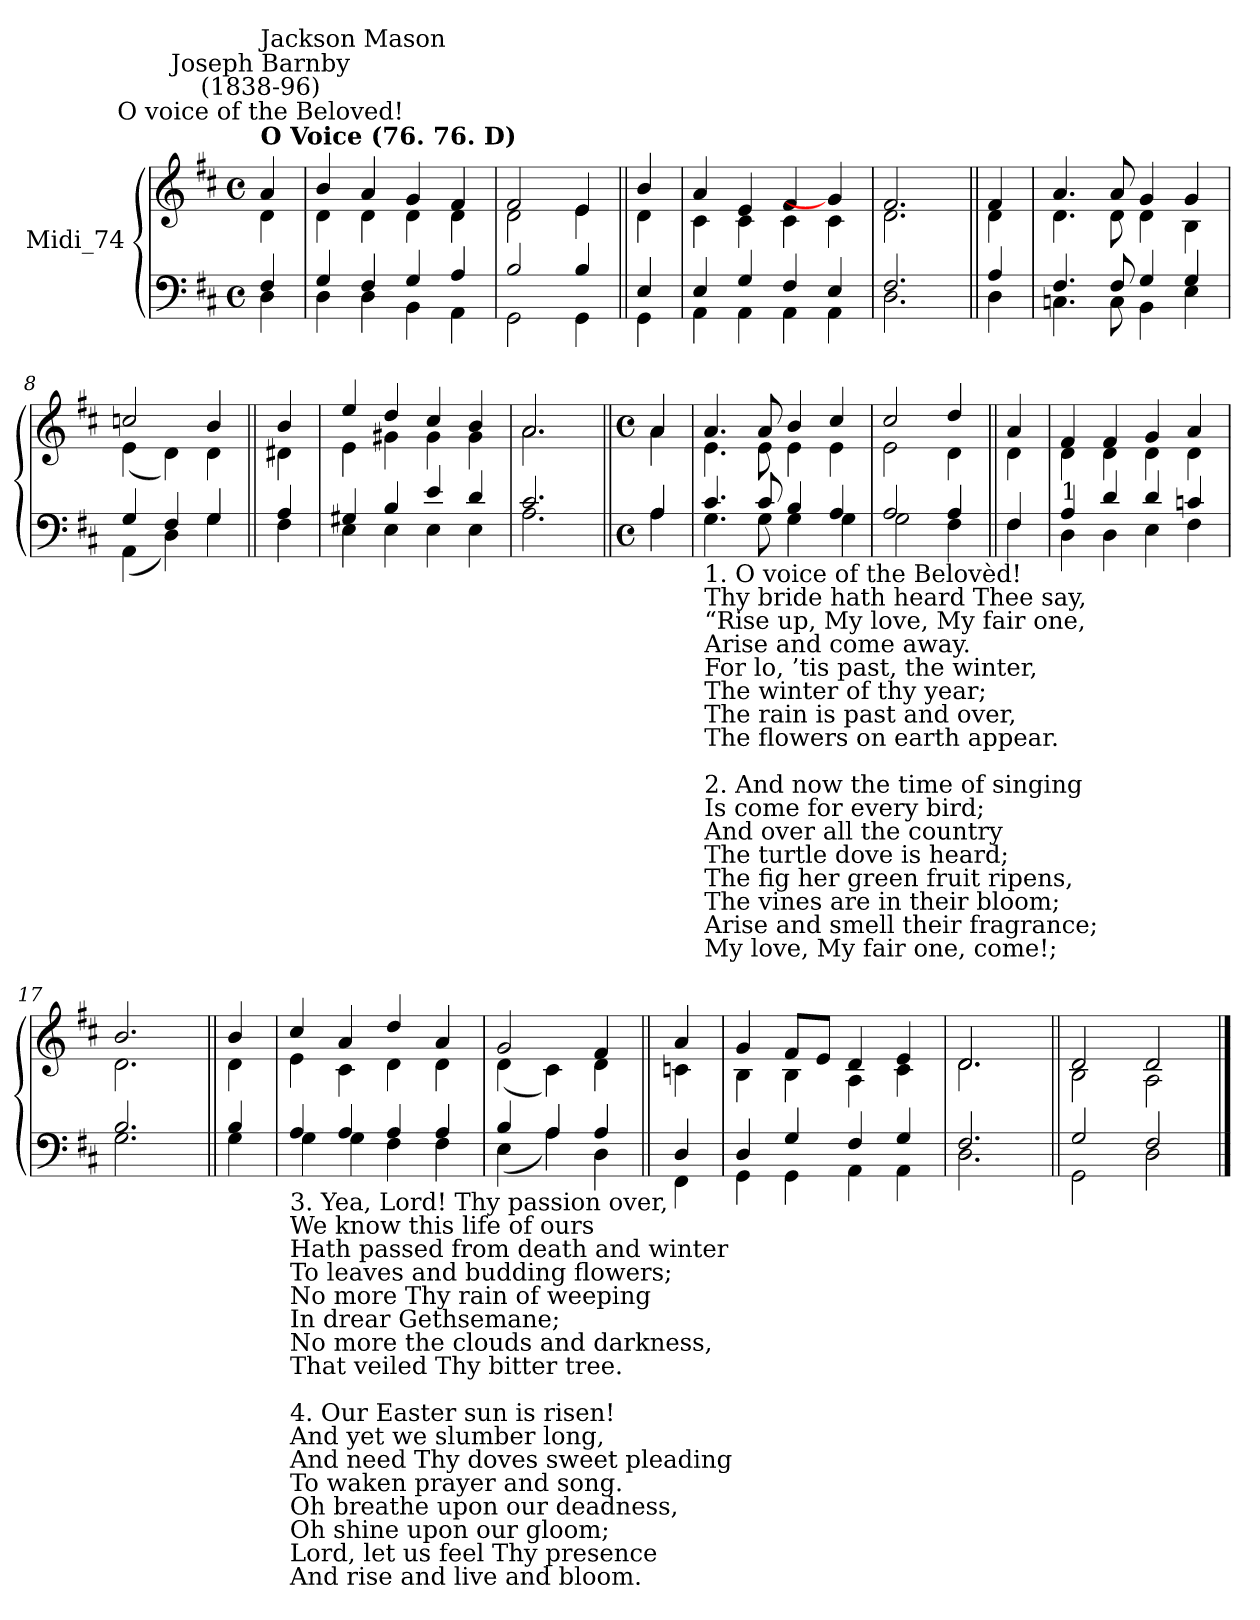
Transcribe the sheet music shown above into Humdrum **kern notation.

**kern	**kern
*part2	*part1
*staff2	*staff1
*I"Midi_74	*I"Midi_74
*clefF4	*clefG2
*k[f#c#]	*k[f#c#]
*D:	*D:
*M4/4	*M4/4
*met(c)	*met(c)
=	=
*^	*^
!	!	!LO:TX:a:B:t=O Voice (76. 76. D)	!
!	!	!LO:TX:a:cj:t=O voice of the Beloved!	!
!	!	!LO:TX:a:cj:t=Joseph Barnby\n(1838-96)	!
!	!	!LO:TX:a:t=Jackson Mason	!
4F#/	4D\	4a/	4d\
=1	=1	=1	=1
4G/	4D\	4b/	4d\
4F#/	4D\	4a/	4d\
4G/	4BB\	4g/	4d\
4A/	4AA\	4f#/	4d\
=2	=2	=2	=2
2B/	2GG\	2f#/	2d\
4B/	4GG\	4e/	4e\
=3||	=3||	=3||	=3||
4E/	4GG\	4b/	4d\
=4	=4	=4	=4
4E/	4AA\	4a/	4c#\
4G/	4AA\	4e/	4c#\
4F#/	4AA\	4f#/	4c#\
4E/	4AA\	4g/]	4c#\
=5	=5	=5	=5
2.F#/	2.D\	2.f#/	2.d\
=6||	=6||	=6||	=6||
4A/	4D\	4f#/	4d\
=7	=7	=7	=7
4.F#/	4.Cn\	4.a/	4.d\
8F#/	8C\	8a/	8d\
4G/	4BB\	4g/	4d\
4G/	4E\	4g/	4B\
=8	=8	=8	=8
4G/	(4AA\	2ccn/	(<4e\
4F#/	4D\)	.	4d\)
4G/	4G\	4b/	4d\
=9||	=9||	=9||	=9||
4A/	4F#\	4b/	4d#X\
=10	=10	=10	=10
4G#X/	4E\	4ee/	4e\
4B/	4E\	4dd/	4g#X\
4e/	4E\	4cc#/	4g#\
4d/	4E\	4b/	4g#\
=11	=11	=11	=11
2.c#/	2.A\	2.a/	2.a\
!!LO:LB:g=z	!!
=12||	=12||	=12||	=12||
*M4/4	*	*M4/4	*
*met(c)	*	*met(c)	*
4A/	4A\	4a/	4a\
=13	=13	=13	=13
!LO:TX:b:t=1. O voice of the Belovèd!\nThy bride hath heard Thee say,\n“Rise up, My love, My fair one,\nArise and come away.\nFor lo, ’tis past, the winter,\nThe winter of thy year;\nThe rain is past and over,\nThe flowers on earth appear.\n\n2. And now the time of singing\nIs come for every bird;\nAnd over all the country\nThe turtle dove is heard;\nThe fig her green fruit ripens,\nThe vines are in their bloom;\nArise and smell their fragrance;\nMy love, My fair one, come!;	!	!	!
4.c#/	4.G\	4.a/	4.e\
8c#/	8G\	8a/	8e\
4B/	4G\	4b/	4e\
4A/	4G\	4cc#/	4e\
=14	=14	=14	=14
2A/	2G\	2cc#/	2e\
4A/	4F#\	4dd/	4d\
=15||	=15||	=15||	=15||
4F#/	4F#\	4a/	4d\
=16	=16	=16	=16
!	!	!LO:TX:b:t=1	!
4A/	4D\	4f#/	4d\
4d/	4D\	4f#/	4d\
4d/	4E\	4g/	4d\
4cn/	4F#\	4a/	4d\
=17	=17	=17	=17
2.B/	2.G\	2.b/	2.d\
=18||	=18||	=18||	=18||
4B/	4G\	4b/	4d\
=19	=19	=19	=19
!LO:TX:b:t=3. Yea, Lord! Thy passion over,\nWe know this life of ours\nHath passed from death and winter\nTo leaves and budding flowers;\nNo more Thy rain of weeping\nIn drear Gethsemane;\nNo more the clouds and darkness,\nThat veiled Thy bitter tree.\n\n4. Our Easter sun is risen!\nAnd yet we slumber long,\nAnd need Thy doves sweet pleading\nTo waken prayer and song.\nOh breathe upon our deadness,\nOh shine upon our gloom;\nLord, let us feel Thy presence\nAnd rise and live and bloom.	!	!	!
4A/	4G\	4cc#/	4e\
4A/	4G\	4a/	4c#\
4A/	4F#\	4dd/	4d\
4A/	4F#\	4a/	4d\
=20	=20	=20	=20
4B/	(4E\	2g/	(<4d\
4A/	4A\)	.	4c#\)
4A/	4D\	4f#/	4d\
=21||	=21||	=21||	=21||
4D/	4FF#\	4a/	4cn\
=22	=22	=22	=22
4D/	4GG\	4g/	4B\
4G/	4GG\	8f#/L	4B\
.	.	8e/J	.
4F#/	4AA\	4d/	4A\
4G/	4AA\	4e/	4c#\
=23	=23	=23	=23
2.F#/	2.D\	2.d/	2.d\
=24||	=24||	=24||	=24||
2G/	2GG\	2d/	2B\
2F#/	2D\	2d/	2A\
*v	*v	*	*
*	*v	*v
==	==
*-	*-
